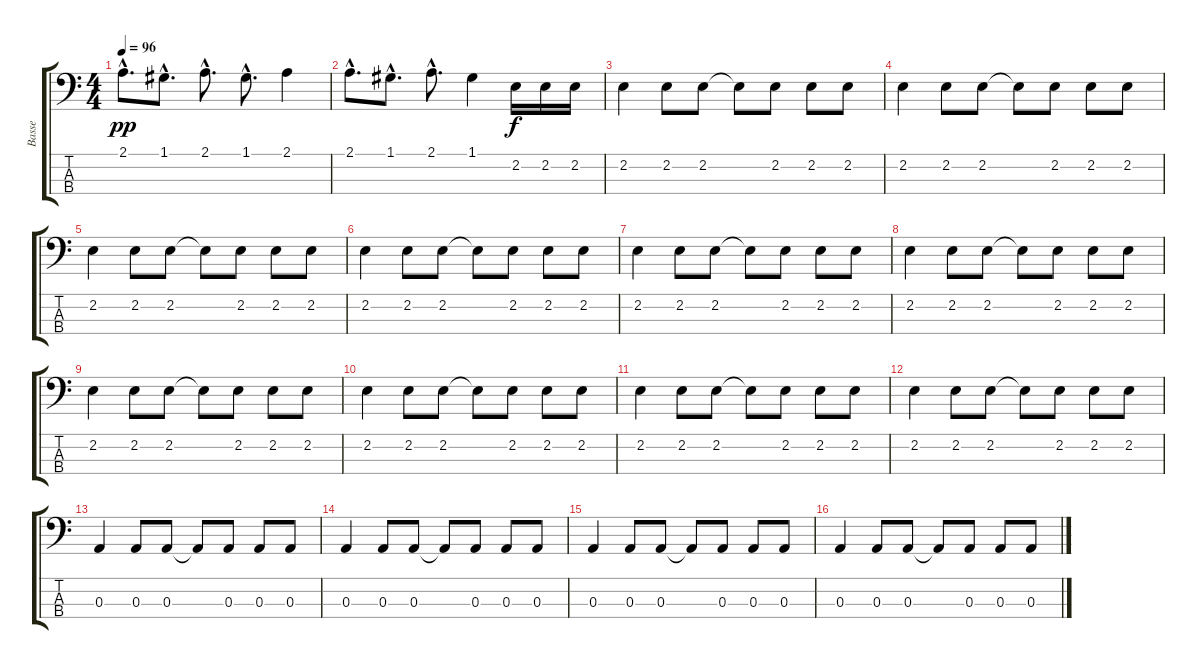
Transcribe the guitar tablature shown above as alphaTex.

\track ("Basse" "Basse") {instrument electricbassfinger}
\staff {score tabs}
\tuning (G2 D2 A1 E1) {hide}
\ts (4 4)
\tempo 96
\clef f4
\ks c
2.1{hac}.8{d dy pp instrument electricbassfinger} 1.1{hac}.8{d} 2.1{hac}.8{d} 1.1{hac}.8{d} 2.1.4 |
2.1{hac}.8{d} 1.1{hac}.8{d} 2.1{hac}.8{d} 1.1.4 2.2.16{dy f} 2.2.16 2.2.16 |
2.2.4 2.2.8 2.2.8 2.2{t}.8 2.2.8 2.2.8 2.2.8 |
2.2.4 2.2.8 2.2.8 2.2{t}.8 2.2.8 2.2.8 2.2.8 |
2.2.4 2.2.8 2.2.8 2.2{t}.8 2.2.8 2.2.8 2.2.8 |
2.2.4 2.2.8 2.2.8 2.2{t}.8 2.2.8 2.2.8 2.2.8 |
2.2.4 2.2.8 2.2.8 2.2{t}.8 2.2.8 2.2.8 2.2.8 |
2.2.4 2.2.8 2.2.8 2.2{t}.8 2.2.8 2.2.8 2.2.8 |
2.2.4 2.2.8 2.2.8 2.2{t}.8 2.2.8 2.2.8 2.2.8 |
2.2.4 2.2.8 2.2.8 2.2{t}.8 2.2.8 2.2.8 2.2.8 |
2.2.4 2.2.8 2.2.8 2.2{t}.8 2.2.8 2.2.8 2.2.8 |
2.2.4 2.2.8 2.2.8 2.2{t}.8 2.2.8 2.2.8 2.2.8 |
0.3.4 0.3.8 0.3.8 0.3{t}.8 0.3.8 0.3.8 0.3.8 |
0.3.4 0.3.8 0.3.8 0.3{t}.8 0.3.8 0.3.8 0.3.8 |
0.3.4 0.3.8 0.3.8 0.3{t}.8 0.3.8 0.3.8 0.3.8 |
0.3.4 0.3.8 0.3.8 0.3{t}.8 0.3.8 0.3.8 0.3.8
